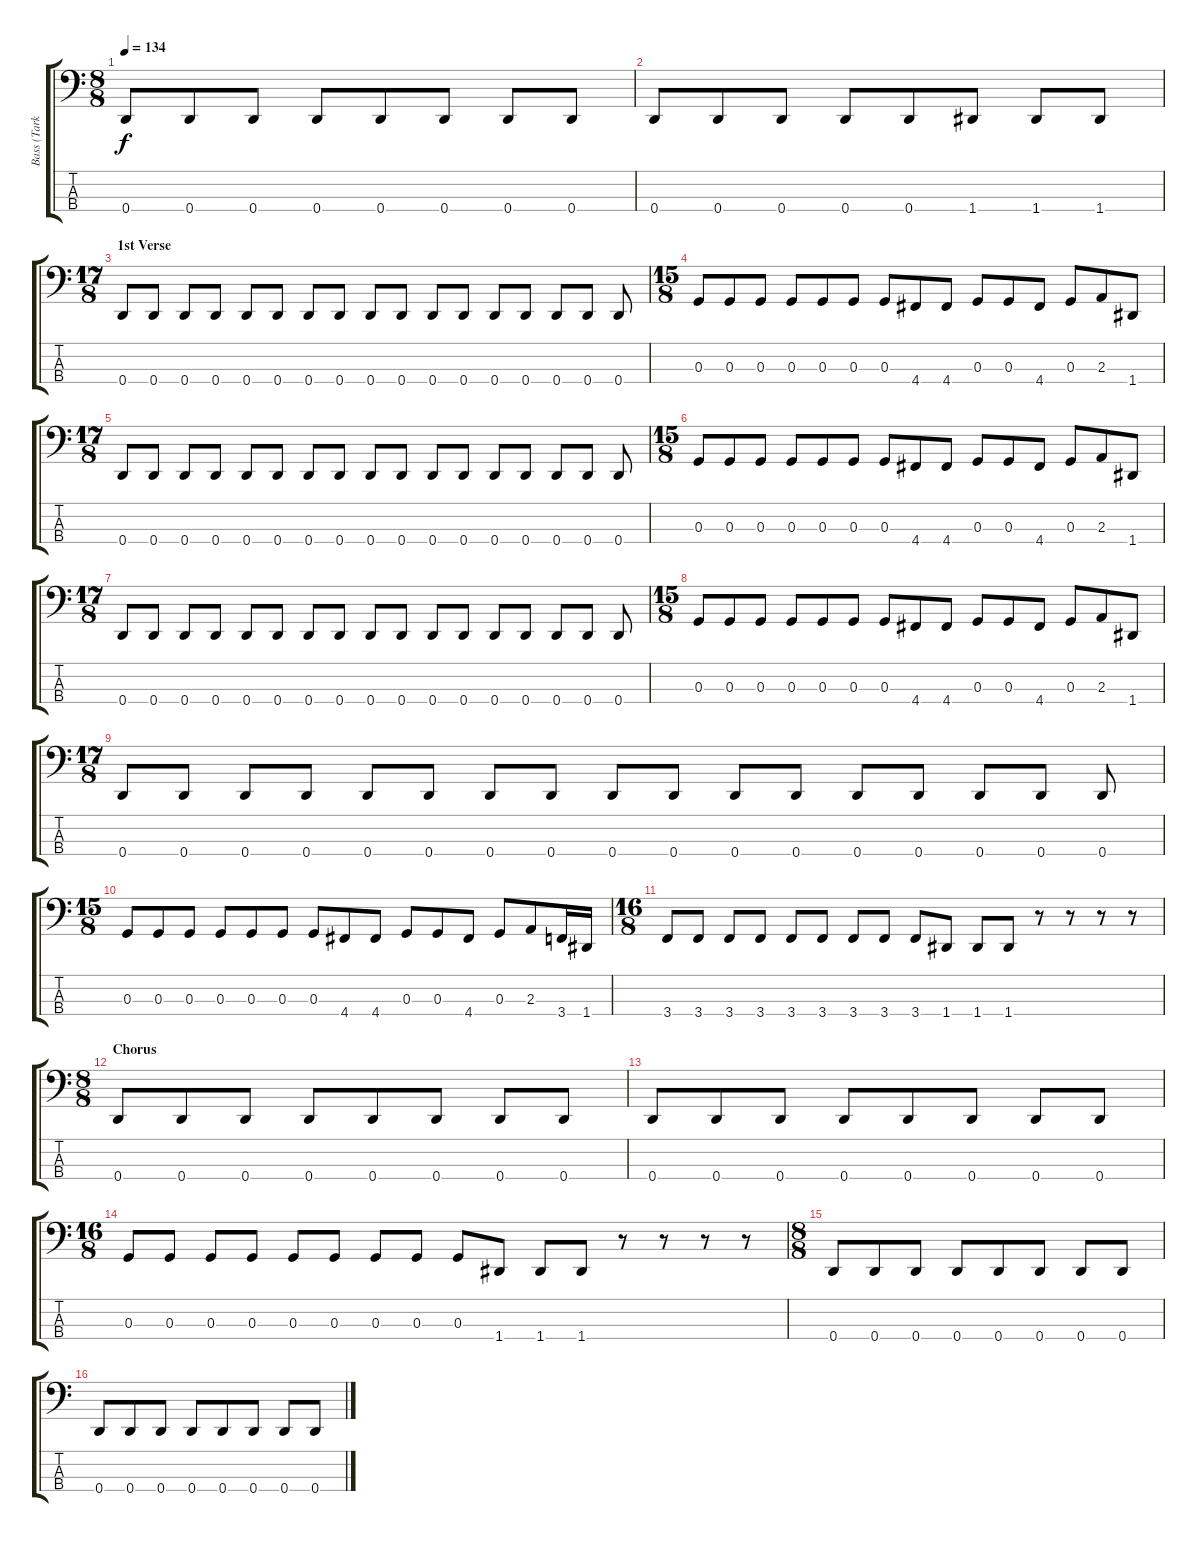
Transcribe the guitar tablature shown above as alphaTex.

\track ("Bass (Tarkan)" "Bass (Tark") {instrument electricbassfinger}
\staff {score tabs}
\tuning (F2 C2 G1 D1) {hide}
\ts (8 8)
\tempo 134
\clef f4
\ks c
0.4.8{dy f} 0.4.8 0.4.8 0.4.8 0.4.8 0.4.8 0.4.8 0.4.8 |
0.4.8 0.4.8 0.4.8 0.4.8 0.4.8 1.4.8 1.4.8 1.4.8 |
\ts (17 8)
\section ("" "1st Verse")
0.4.8 0.4.8 0.4.8 0.4.8 0.4.8 0.4.8 0.4.8 0.4.8 0.4.8 0.4.8 0.4.8 0.4.8 0.4.8 0.4.8 0.4.8 0.4.8 0.4.8 |
\ts (15 8)
0.3.8 0.3.8 0.3.8 0.3.8 0.3.8 0.3.8 0.3.8 4.4.8 4.4.8 0.3.8 0.3.8 4.4.8 0.3.8 2.3.8 1.4.8 |
\ts (17 8)
0.4.8 0.4.8 0.4.8 0.4.8 0.4.8 0.4.8 0.4.8 0.4.8 0.4.8 0.4.8 0.4.8 0.4.8 0.4.8 0.4.8 0.4.8 0.4.8 0.4.8 |
\ts (15 8)
0.3.8 0.3.8 0.3.8 0.3.8 0.3.8 0.3.8 0.3.8 4.4.8 4.4.8 0.3.8 0.3.8 4.4.8 0.3.8 2.3.8 1.4.8 |
\ts (17 8)
0.4.8 0.4.8 0.4.8 0.4.8 0.4.8 0.4.8 0.4.8 0.4.8 0.4.8 0.4.8 0.4.8 0.4.8 0.4.8 0.4.8 0.4.8 0.4.8 0.4.8 |
\ts (15 8)
0.3.8 0.3.8 0.3.8 0.3.8 0.3.8 0.3.8 0.3.8 4.4.8 4.4.8 0.3.8 0.3.8 4.4.8 0.3.8 2.3.8 1.4.8 |
\ts (17 8)
0.4.8 0.4.8 0.4.8 0.4.8 0.4.8 0.4.8 0.4.8 0.4.8 0.4.8 0.4.8 0.4.8 0.4.8 0.4.8 0.4.8 0.4.8 0.4.8 0.4.8 |
\ts (15 8)
0.3.8 0.3.8 0.3.8 0.3.8 0.3.8 0.3.8 0.3.8 4.4.8 4.4.8 0.3.8 0.3.8 4.4.8 0.3.8 2.3.8 3.4.16 1.4.16 |
\ts (16 8)
3.4.8 3.4.8 3.4.8 3.4.8 3.4.8 3.4.8 3.4.8 3.4.8 3.4.8 1.4.8 1.4.8 1.4.8 r.8 r.8 r.8 r.8 |
\ts (8 8)
\section ("" "Chorus")
0.4.8 0.4.8 0.4.8 0.4.8 0.4.8 0.4.8 0.4.8 0.4.8 |
0.4.8 0.4.8 0.4.8 0.4.8 0.4.8 0.4.8 0.4.8 0.4.8 |
\ts (16 8)
0.3.8 0.3.8 0.3.8 0.3.8 0.3.8 0.3.8 0.3.8 0.3.8 0.3.8 1.4.8 1.4.8 1.4.8 r.8 r.8 r.8 r.8 |
\ts (8 8)
0.4.8 0.4.8 0.4.8 0.4.8 0.4.8 0.4.8 0.4.8 0.4.8 |
0.4.8 0.4.8 0.4.8 0.4.8 0.4.8 0.4.8 0.4.8 0.4.8
